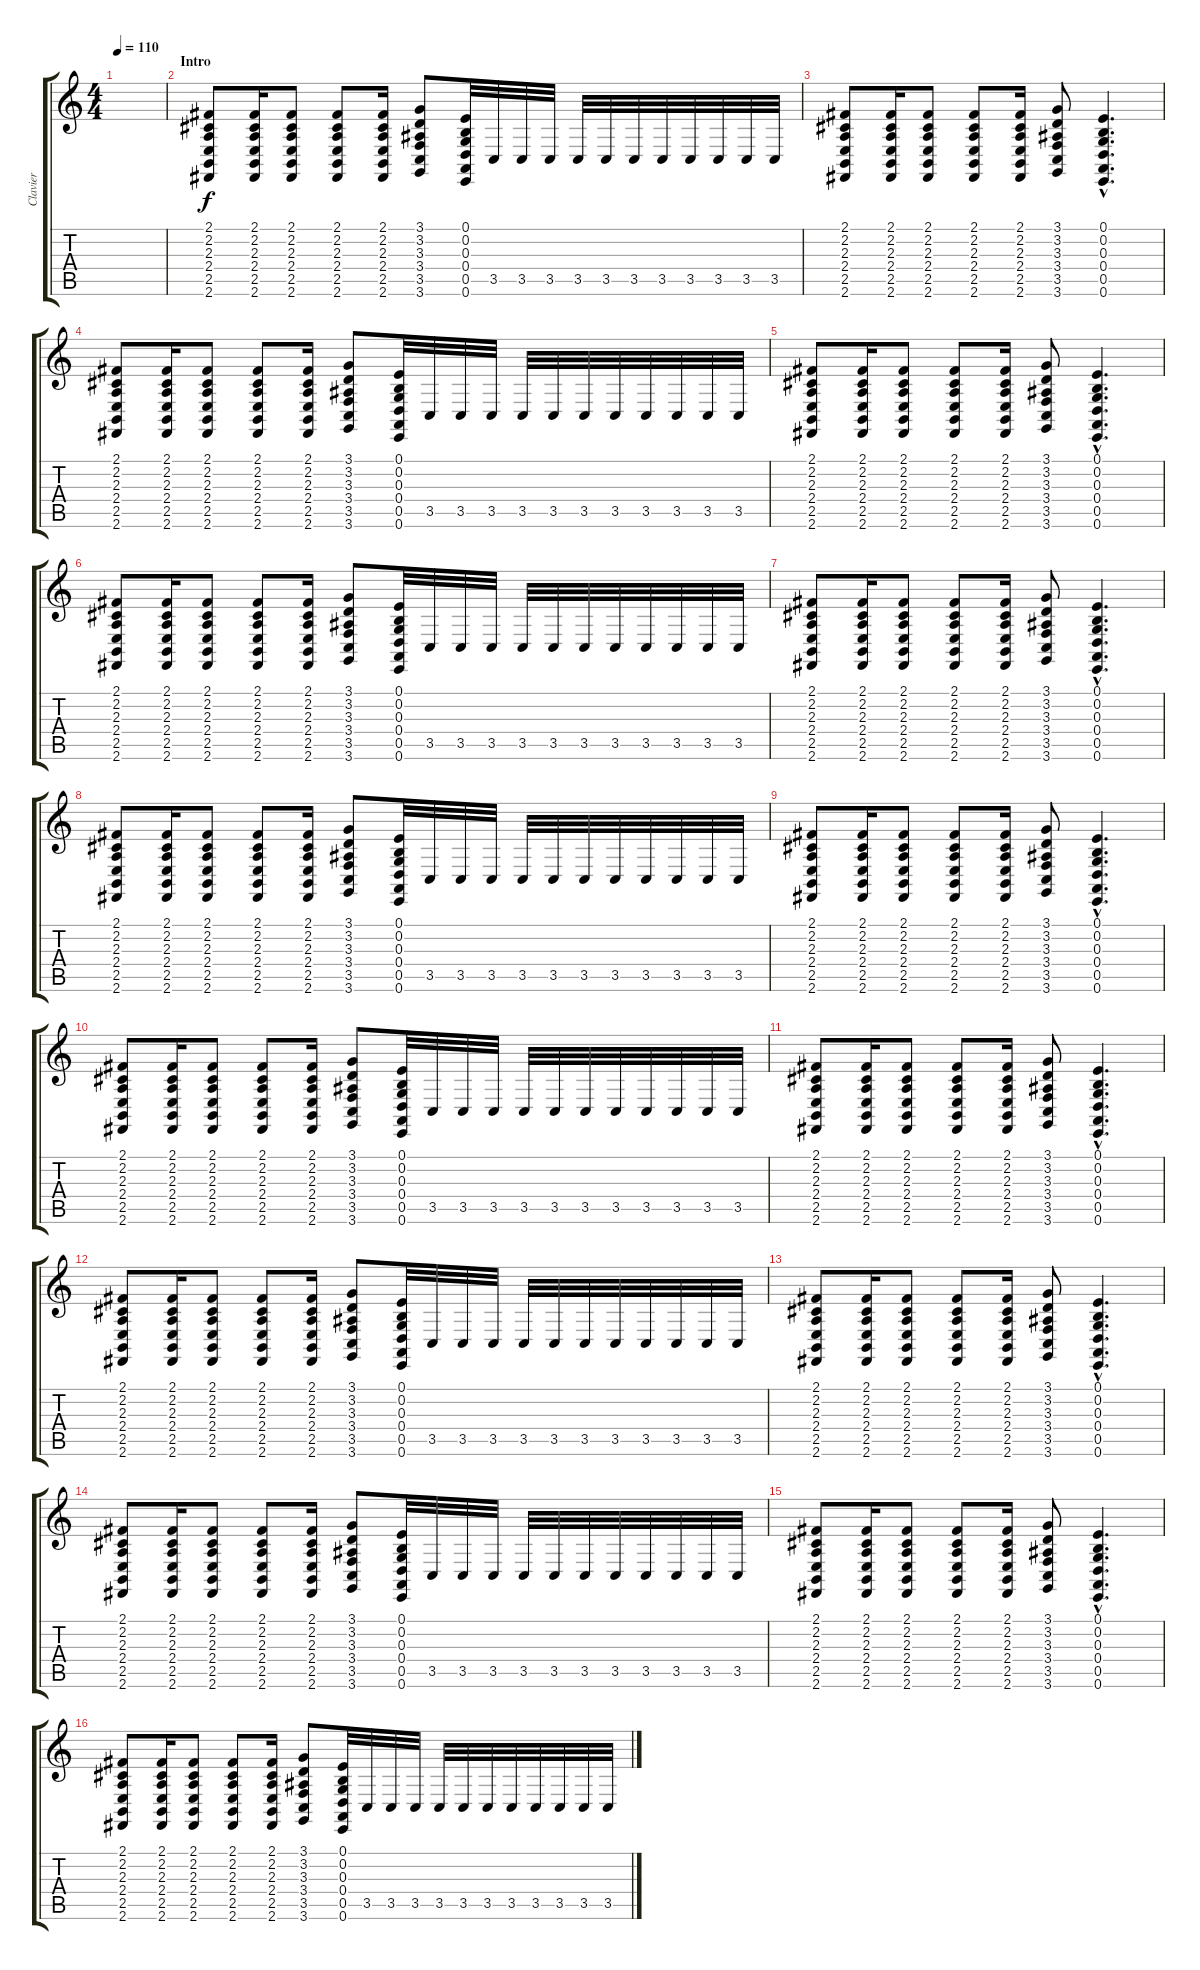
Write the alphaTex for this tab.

\track ("Clavier" "Clavier") {instrument glockenspiel}
\staff {score tabs}
\tuning (E4 B3 G3 D3 A2 E2) {hide}
\ts (4 4)
\tempo 110
\clef g2
\ks c
|
\section ("" "Intro")
(2.1 2.2 2.3 2.4 2.5 2.6).8 (2.1 2.2 2.3 2.4 2.5 2.6).16 (2.1 2.2 2.3 2.4 2.5 2.6).8 (2.1 2.2 2.3 2.4 2.5 2.6).8 (2.1 2.2 2.3 2.4 2.5 2.6).16 (3.1 3.2 3.3 3.4 3.5 3.6).8 (0.1 0.2 0.3 0.4 0.5 0.6).32 3.5.32 3.5.32 3.5.32 3.5.32 3.5.32 3.5.32 3.5.32 3.5.32 3.5.32 3.5.32 3.5.32 |
(2.1 2.2 2.3 2.4 2.5 2.6).8 (2.1 2.2 2.3 2.4 2.5 2.6).16 (2.1 2.2 2.3 2.4 2.5 2.6).8 (2.1 2.2 2.3 2.4 2.5 2.6).8 (2.1 2.2 2.3 2.4 2.5 2.6).16 (3.1 3.2 3.3 3.4 3.5 3.6).8 (0.1{hac} 0.2{hac} 0.3{hac} 0.4{hac} 0.5{hac} 0.6{hac}).4{d} |
(2.1 2.2 2.3 2.4 2.5 2.6).8 (2.1 2.2 2.3 2.4 2.5 2.6).16 (2.1 2.2 2.3 2.4 2.5 2.6).8 (2.1 2.2 2.3 2.4 2.5 2.6).8 (2.1 2.2 2.3 2.4 2.5 2.6).16 (3.1 3.2 3.3 3.4 3.5 3.6).8 (0.1 0.2 0.3 0.4 0.5 0.6).32 3.5.32 3.5.32 3.5.32 3.5.32 3.5.32 3.5.32 3.5.32 3.5.32 3.5.32 3.5.32 3.5.32 |
(2.1 2.2 2.3 2.4 2.5 2.6).8 (2.1 2.2 2.3 2.4 2.5 2.6).16 (2.1 2.2 2.3 2.4 2.5 2.6).8 (2.1 2.2 2.3 2.4 2.5 2.6).8 (2.1 2.2 2.3 2.4 2.5 2.6).16 (3.1 3.2 3.3 3.4 3.5 3.6).8 (0.1{hac} 0.2{hac} 0.3{hac} 0.4{hac} 0.5{hac} 0.6{hac}).4{d} |
(2.1 2.2 2.3 2.4 2.5 2.6).8 (2.1 2.2 2.3 2.4 2.5 2.6).16 (2.1 2.2 2.3 2.4 2.5 2.6).8 (2.1 2.2 2.3 2.4 2.5 2.6).8 (2.1 2.2 2.3 2.4 2.5 2.6).16 (3.1 3.2 3.3 3.4 3.5 3.6).8 (0.1 0.2 0.3 0.4 0.5 0.6).32 3.5.32 3.5.32 3.5.32 3.5.32 3.5.32 3.5.32 3.5.32 3.5.32 3.5.32 3.5.32 3.5.32 |
(2.1 2.2 2.3 2.4 2.5 2.6).8 (2.1 2.2 2.3 2.4 2.5 2.6).16 (2.1 2.2 2.3 2.4 2.5 2.6).8 (2.1 2.2 2.3 2.4 2.5 2.6).8 (2.1 2.2 2.3 2.4 2.5 2.6).16 (3.1 3.2 3.3 3.4 3.5 3.6).8 (0.1{hac} 0.2{hac} 0.3{hac} 0.4{hac} 0.5{hac} 0.6{hac}).4{d} |
(2.1 2.2 2.3 2.4 2.5 2.6).8 (2.1 2.2 2.3 2.4 2.5 2.6).16 (2.1 2.2 2.3 2.4 2.5 2.6).8 (2.1 2.2 2.3 2.4 2.5 2.6).8 (2.1 2.2 2.3 2.4 2.5 2.6).16 (3.1 3.2 3.3 3.4 3.5 3.6).8 (0.1 0.2 0.3 0.4 0.5 0.6).32 3.5.32 3.5.32 3.5.32 3.5.32 3.5.32 3.5.32 3.5.32 3.5.32 3.5.32 3.5.32 3.5.32 |
(2.1 2.2 2.3 2.4 2.5 2.6).8 (2.1 2.2 2.3 2.4 2.5 2.6).16 (2.1 2.2 2.3 2.4 2.5 2.6).8 (2.1 2.2 2.3 2.4 2.5 2.6).8 (2.1 2.2 2.3 2.4 2.5 2.6).16 (3.1 3.2 3.3 3.4 3.5 3.6).8 (0.1{hac} 0.2{hac} 0.3{hac} 0.4{hac} 0.5{hac} 0.6{hac}).4{d} |
(2.1 2.2 2.3 2.4 2.5 2.6).8 (2.1 2.2 2.3 2.4 2.5 2.6).16 (2.1 2.2 2.3 2.4 2.5 2.6).8 (2.1 2.2 2.3 2.4 2.5 2.6).8 (2.1 2.2 2.3 2.4 2.5 2.6).16 (3.1 3.2 3.3 3.4 3.5 3.6).8 (0.1 0.2 0.3 0.4 0.5 0.6).32 3.5.32 3.5.32 3.5.32 3.5.32 3.5.32 3.5.32 3.5.32 3.5.32 3.5.32 3.5.32 3.5.32 |
(2.1 2.2 2.3 2.4 2.5 2.6).8 (2.1 2.2 2.3 2.4 2.5 2.6).16 (2.1 2.2 2.3 2.4 2.5 2.6).8 (2.1 2.2 2.3 2.4 2.5 2.6).8 (2.1 2.2 2.3 2.4 2.5 2.6).16 (3.1 3.2 3.3 3.4 3.5 3.6).8 (0.1{hac} 0.2{hac} 0.3{hac} 0.4{hac} 0.5{hac} 0.6{hac}).4{d} |
(2.1 2.2 2.3 2.4 2.5 2.6).8 (2.1 2.2 2.3 2.4 2.5 2.6).16 (2.1 2.2 2.3 2.4 2.5 2.6).8 (2.1 2.2 2.3 2.4 2.5 2.6).8 (2.1 2.2 2.3 2.4 2.5 2.6).16 (3.1 3.2 3.3 3.4 3.5 3.6).8 (0.1 0.2 0.3 0.4 0.5 0.6).32 3.5.32 3.5.32 3.5.32 3.5.32 3.5.32 3.5.32 3.5.32 3.5.32 3.5.32 3.5.32 3.5.32 |
(2.1 2.2 2.3 2.4 2.5 2.6).8 (2.1 2.2 2.3 2.4 2.5 2.6).16 (2.1 2.2 2.3 2.4 2.5 2.6).8 (2.1 2.2 2.3 2.4 2.5 2.6).8 (2.1 2.2 2.3 2.4 2.5 2.6).16 (3.1 3.2 3.3 3.4 3.5 3.6).8 (0.1{hac} 0.2{hac} 0.3{hac} 0.4{hac} 0.5{hac} 0.6{hac}).4{d} |
(2.1 2.2 2.3 2.4 2.5 2.6).8 (2.1 2.2 2.3 2.4 2.5 2.6).16 (2.1 2.2 2.3 2.4 2.5 2.6).8 (2.1 2.2 2.3 2.4 2.5 2.6).8 (2.1 2.2 2.3 2.4 2.5 2.6).16 (3.1 3.2 3.3 3.4 3.5 3.6).8 (0.1 0.2 0.3 0.4 0.5 0.6).32 3.5.32 3.5.32 3.5.32 3.5.32 3.5.32 3.5.32 3.5.32 3.5.32 3.5.32 3.5.32 3.5.32 |
(2.1 2.2 2.3 2.4 2.5 2.6).8 (2.1 2.2 2.3 2.4 2.5 2.6).16 (2.1 2.2 2.3 2.4 2.5 2.6).8 (2.1 2.2 2.3 2.4 2.5 2.6).8 (2.1 2.2 2.3 2.4 2.5 2.6).16 (3.1 3.2 3.3 3.4 3.5 3.6).8 (0.1{hac} 0.2{hac} 0.3{hac} 0.4{hac} 0.5{hac} 0.6{hac}).4{d} |
(2.1 2.2 2.3 2.4 2.5 2.6).8 (2.1 2.2 2.3 2.4 2.5 2.6).16 (2.1 2.2 2.3 2.4 2.5 2.6).8 (2.1 2.2 2.3 2.4 2.5 2.6).8 (2.1 2.2 2.3 2.4 2.5 2.6).16 (3.1 3.2 3.3 3.4 3.5 3.6).8 (0.1 0.2 0.3 0.4 0.5 0.6).32 3.5.32 3.5.32 3.5.32 3.5.32 3.5.32 3.5.32 3.5.32 3.5.32 3.5.32 3.5.32 3.5.32
